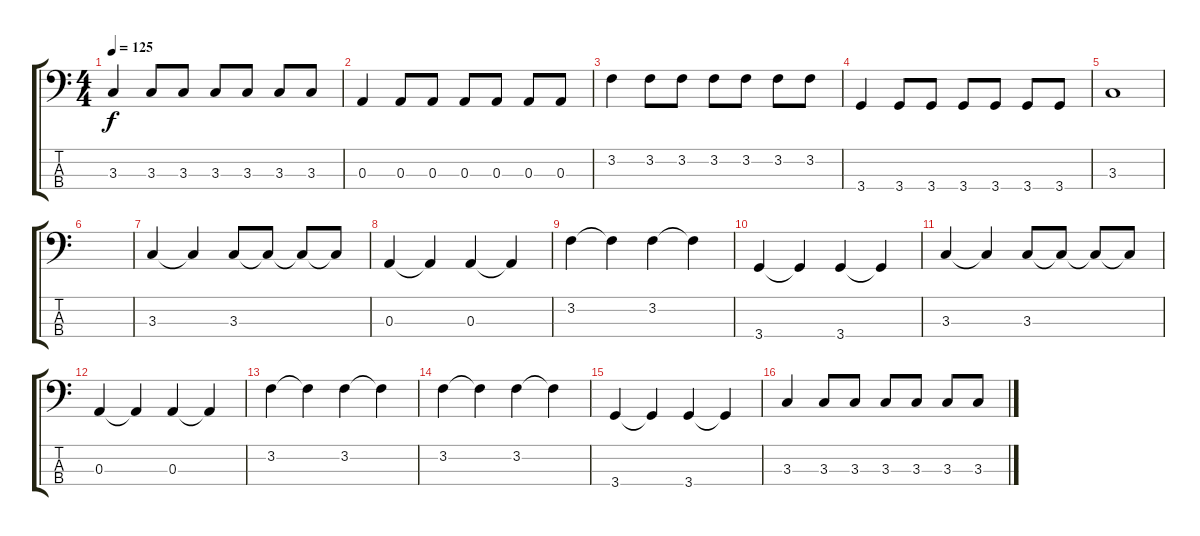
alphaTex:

\track "" {instrument electricbassfinger}
\staff {score tabs}
\tuning (G2 D2 A1 E1) {hide}
\ts (4 4)
\tempo 125
\clef f4
\ks c
3.3.4{dy f} 3.3.8 3.3.8 3.3.8 3.3.8 3.3.8 3.3.8 |
0.3.4 0.3.8 0.3.8 0.3.8 0.3.8 0.3.8 0.3.8 |
3.2.4 3.2.8 3.2.8 3.2.8 3.2.8 3.2.8 3.2.8 |
3.4.4 3.4.8 3.4.8 3.4.8 3.4.8 3.4.8 3.4.8 |
3.3.1 |
|
3.3.4 3.3{t}.4 3.3.8 3.3{t}.8 3.3{t}.8 3.3{t}.8 |
0.3.4 0.3{t}.4 0.3.4 0.3{t}.4 |
3.2.4 3.2{t}.4 3.2.4 3.2{t}.4 |
3.4.4 3.4{t}.4 3.4.4 3.4{t}.4 |
3.3.4 3.3{t}.4 3.3.8 3.3{t}.8 3.3{t}.8 3.3{t}.8 |
0.3.4 0.3{t}.4 0.3.4 0.3{t}.4 |
3.2.4 3.2{t}.4 3.2.4 3.2{t}.4 |
3.2.4 3.2{t}.4 3.2.4 3.2{t}.4 |
3.4.4 3.4{t}.4 3.4.4 3.4{t}.4 |
3.3.4 3.3.8 3.3.8 3.3.8 3.3.8 3.3.8 3.3.8
